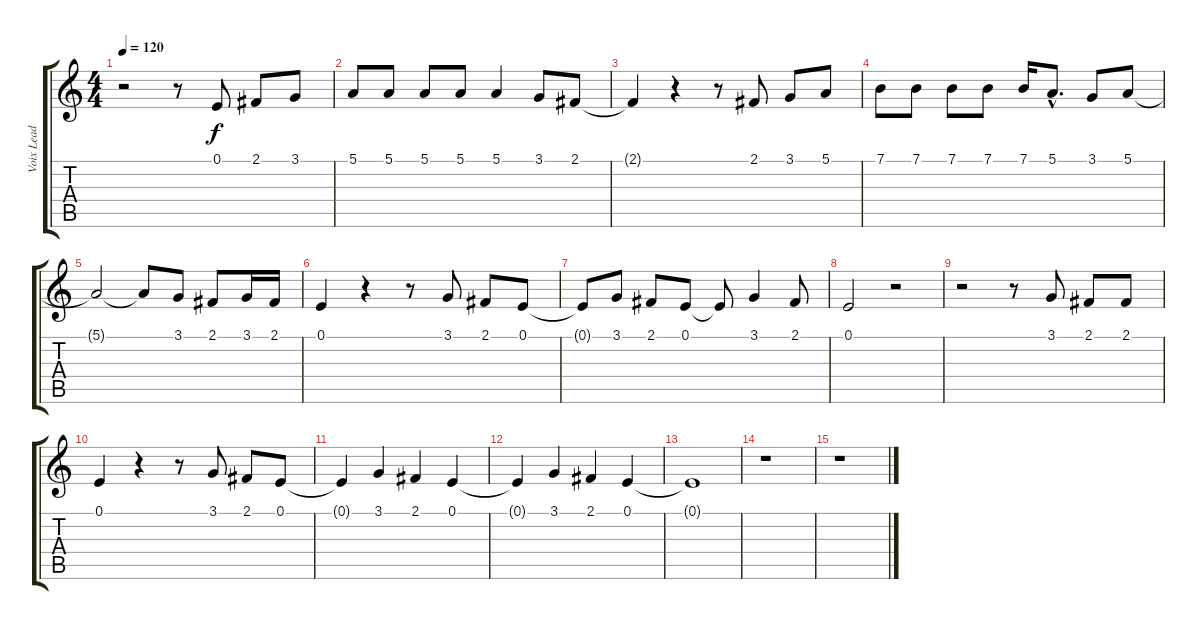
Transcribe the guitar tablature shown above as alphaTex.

\track ("Voix Lead" "Voix Lead") {instrument acousticgrandpiano}
\staff {score tabs}
\tuning (E4 B3 G3 D3 A2 E2) {hide}
\ts (4 4)
\tempo 120
\clef g2
\ks c
r.2{dy f} r.8 0.1.8 2.1.8 3.1.8 |
5.1.8 5.1.8 5.1.8 5.1.8 5.1.4 3.1.8 2.1.8 |
2.1{t}.4 r.4 r.8 2.1.8 3.1.8 5.1.8 |
7.1.8 7.1.8 7.1.8 7.1.8 7.1.16 5.1{hac}.8{d} 3.1.8 5.1.8 |
5.1{t}.2 5.1{t}.8 3.1.8 2.1.8 3.1.16 2.1.16 |
0.1.4 r.4 r.8 3.1.8 2.1.8 0.1.8 |
0.1{t}.8 3.1.8 2.1.8 0.1.8 0.1{t}.8 3.1.4 2.1.8 |
0.1.2 r.2 |
r.2 r.8 3.1.8 2.1.8 2.1.8 |
0.1.4 r.4 r.8 3.1.8 2.1.8 0.1.8 |
0.1{t}.4 3.1.4 2.1.4 0.1.4 |
0.1{t}.4 3.1.4 2.1.4 0.1.4 |
0.1{t}.1 |
r.1 |
r.1
